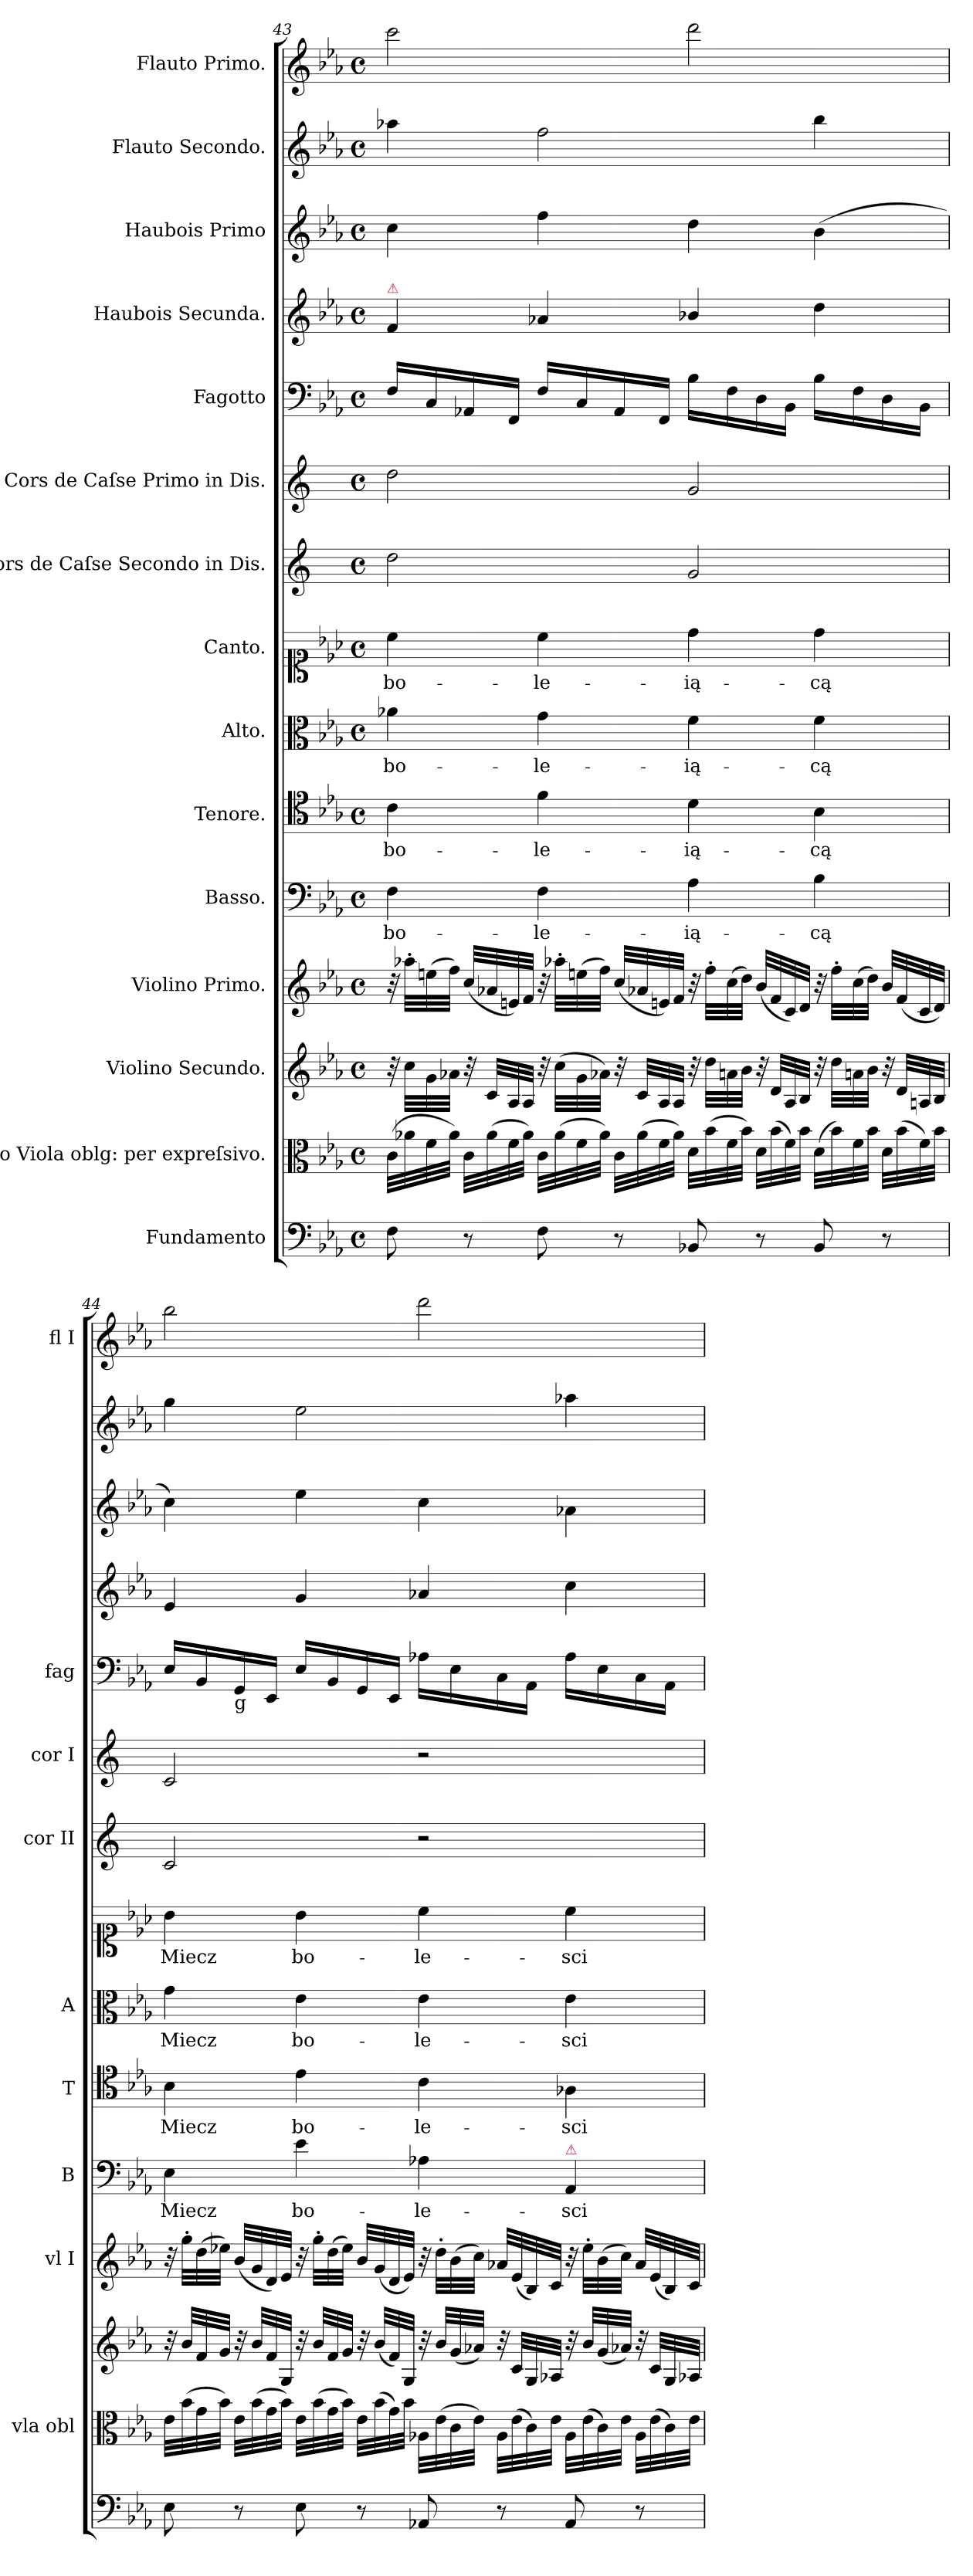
**kern	**kern	**kern	**kern	**kern	**text	**kern	**text	**kern	**text	**kern	**text	**kern	**kern	**kern	**kern	**kern	**kern	**kern
*part15	*part14	*part13	*part12	*part11	*part11	*part10	*part10	*part9	*part9	*part8	*part8	*part7	*part6	*part5	*part4	*part3	*part2	*part1
*staff15	*staff14	*staff13	*staff12	*staff11	*staff11	*staff10	*staff10	*staff9	*staff9	*staff8	*staff8	*staff7	*staff6	*staff5	*staff4	*staff3	*staff2	*staff1
*I"Fundamento	*I"Alto Viola oblg: per expreſsivo.	*I"Violino Secundo.	*I"Violino Primo.	*I"Basso.	*	*I"Tenore.	*	*I"Alto.	*	*I"Canto.	*	*I"Cors de Caſse Secondo in Dis.	*I"Cors de Caſse Primo in Dis.	*I"Fagotto	*I"Haubois Secunda.	*I"Haubois Primo	*I"Flauto Secondo.	*I"Flauto Primo.
*	*I'vla obl	*	*I'vl I	*I'B	*	*I'T	*	*I'A	*	*	*	*I'cor II	*I'cor I	*I'fag	*	*	*	*I'fl I
*clefF4	*clefC3	*clefG2	*clefG2	*clefF4	*	*clefC4	*	*clefC3	*	*clefC1	*	*clefG2	*clefG2	*clefF4	*clefG2	*clefG2	*clefG2	*clefG2
*	*	*	*	*	*	*	*	*	*	*	*	*ITrd-2c-3	*ITrd-2c-3	*	*	*	*	*
*k[b-e-a-]	*k[b-e-a-]	*k[b-e-a-]	*k[b-e-a-]	*k[b-e-a-]	*	*k[b-e-a-]	*	*k[b-e-a-]	*	*k[b-e-a-]	*	*k[b-e-a-]	*k[b-e-a-]	*k[b-e-a-]	*k[b-e-a-]	*k[b-e-a-]	*k[b-e-a-]	*k[b-e-a-]
*E-:	*E-:	*E-:	*E-:	*E-:	*	*E-:	*	*E-:	*	*E-:	*	*	*	*E-:	*E-:	*E-:	*E-:	*E-:
*M4/4	*M4/4	*M4/4	*M4/4	*M4/4	*	*M4/4	*	*M4/4	*	*M4/4	*	*M4/4	*M4/4	*M4/4	*M4/4	*M4/4	*M4/4	*M4/4
*met(c)	*met(c)	*met(c)	*met(c)	*met(c)	*	*met(c)	*	*met(c)	*	*met(c)	*	*met(c)	*met(c)	*met(c)	*met(c)	*met(c)	*met(c)	*met(c)
=43	=43	=43	=43	=43	=43	=43	=43	=43	=43	=43	=43	=43	=43	=43	=43	=43	=43	=43
!	!	!	!	!	!	!	!	!	!	!	!	!	!	!	!LO:TX:a:color=crimson:t=⚠	!	!	!
8F\	(32c\LLL	32r	32r	4F\	bo-	4c\	bo-	4a-X\	bo-	4cc\	bo-	2ff\	2ff\	16F/LL	4f/	4cc\	4aa-X\	2ccc\
.	32a-X\	32cc\LLL	32aa-X'\LLL	.	.	.	.	.	.	.	.	.	.	.	.	.	.	.
.	32f\	32g\	(32een\	.	.	.	.	.	.	.	.	.	.	16C/	.	.	.	.
.	32a-\JJJ)	32a-X\JJJ	32ff\JJJ)	.	.	.	.	.	.	.	.	.	.	.	.	.	.	.
8r	32c\LLL	32r	(32cc/LLL	.	.	.	.	.	.	.	.	.	.	16AA-X/	.	.	.	.
.	(32a-\	32c/LLL	32a-X/	.	.	.	.	.	.	.	.	.	.	.	.	.	.	.
.	32f\	32A-/	32en/)	.	.	.	.	.	.	.	.	.	.	16FF/JJ	.	.	.	.
.	32a-\JJJ)	32A-/JJJ	32f/JJJ	.	.	.	.	.	.	.	.	.	.	.	.	.	.	.
8F\	32c\LLL	32r	32r	4F\	-le-	4f\	-le-	4g\	-le-	4cc\	-le-	.	.	16F/LL	4a-X/	4ff\	2ff\	.
.	(32a-\	(32cc\LLL	32aa-X'\LLL	.	.	.	.	.	.	.	.	.	.	.	.	.	.	.
.	32f\	32g\	(32een\	.	.	.	.	.	.	.	.	.	.	16C/	.	.	.	.
.	32a-\JJJ)	32a-X\JJJ)	32ff\JJJ)	.	.	.	.	.	.	.	.	.	.	.	.	.	.	.
8r	32c\LLL	32r	(32cc/LLL	.	.	.	.	.	.	.	.	.	.	16AA-/	.	.	.	.
.	(32a-\	32c/LLL	32a-X/	.	.	.	.	.	.	.	.	.	.	.	.	.	.	.
.	32f\	32A-/	32en/)	.	.	.	.	.	.	.	.	.	.	16FF/JJ	.	.	.	.
.	32a-\JJJ)	32A-/JJJ	32f/JJJ	.	.	.	.	.	.	.	.	.	.	.	.	.	.	.
8BB-X/	32d\LLL	32r	32r	4A-\	-ią-	4d\	-ią-	4f\	-ią-	4dd\	-ią-	2b-/	2b-/	16B-\LL	4b-X/	4dd\	.	2ddd\
.	(32b-\	32dd\LLL	32ff'\LLL	.	.	.	.	.	.	.	.	.	.	.	.	.	.	.
.	32f\	32an\	(32cc\	.	.	.	.	.	.	.	.	.	.	16F\	.	.	.	.
.	32b-\JJJ)	32b-\JJJ	32dd\JJJ)	.	.	.	.	.	.	.	.	.	.	.	.	.	.	.
8r	32d\LLL	32r	(32b-/LLL	.	.	.	.	.	.	.	.	.	.	16D\	.	.	.	.
.	(32b-\	32d/LLL	32f/	.	.	.	.	.	.	.	.	.	.	.	.	.	.	.
.	32f\)	32A-/	32c/)	.	.	.	.	.	.	.	.	.	.	16BB-\JJ	.	.	.	.
.	32b-\JJJ	32B-/JJJ	32d/JJJ	.	.	.	.	.	.	.	.	.	.	.	.	.	.	.
8BB-/	(32d\LLL	32r	32r	4B-\	-cą	4B-\	-cą	4f\	-cą	4dd\	-cą	.	.	16B-\LL	4dd\	(4b-\	4bb-\	.
.	32b-\)	32dd\LLL	32ff'\LLL	.	.	.	.	.	.	.	.	.	.	.	.	.	.	.
.	32f\	32an\	(32cc\	.	.	.	.	.	.	.	.	.	.	16F\	.	.	.	.
.	32b-\JJJ	32b-\JJJ	32dd\JJJ)	.	.	.	.	.	.	.	.	.	.	.	.	.	.	.
8r	32d\LLL	32r	32b-/LLL	.	.	.	.	.	.	.	.	.	.	16D\	.	.	.	.
.	(32b-\	32d/LLL	(32f/	.	.	.	.	.	.	.	.	.	.	.	.	.	.	.
.	32f\)	32An/	32c/	.	.	.	.	.	.	.	.	.	.	16BB-\JJ	.	.	.	.
.	32b-\JJJ	32B-/JJJ	32d/JJJ)	.	.	.	.	.	.	.	.	.	.	.	.	.	.	.
=44	=44	=44	=44	=44	=44	=44	=44	=44	=44	=44	=44	=44	=44	=44	=44	=44	=44	=44
8E-\	32e-\LLL	32r	32r	4E-\	Miecz	4B-\	Miecz	4g\	Miecz	4b-\	Miecz	2e-/	2e-/	16E-/LL	4e-/	4cc\)	4gg\	2bb-\
.	(32b-\	32b-/LLL	32gg'\LLL	.	.	.	.	.	.	.	.	.	.	.	.	.	.	.
.	32g\	32f/	(32dd\	.	.	.	.	.	.	.	.	.	.	16BB-/	.	.	.	.
.	32b-\JJJ)	32g/JJJ	32ee-X\JJJ)	.	.	.	.	.	.	.	.	.	.	.	.	.	.	.
!	!	!	!	!	!	!	!	!	!	!	!	!	!	!LO:TX:b:t=g	!	!	!	!
8r	32e-\LLL	32r	(32b-/LLL	.	.	.	.	.	.	.	.	.	.	16GG/	.	.	.	.
.	(32b-\	32b-/LLL	32g/	.	.	.	.	.	.	.	.	.	.	.	.	.	.	.
.	32g\	32f/	32d/)	.	.	.	.	.	.	.	.	.	.	16EE-/JJ	.	.	.	.
.	32b-\JJJ)	32G/JJJ	32e-/JJJ	.	.	.	.	.	.	.	.	.	.	.	.	.	.	.
8E-\	32e-\LLL	32r	32r	4e-\	bo-	4e-\	bo-	4e-\	bo-	4b-\	bo-	.	.	16E-/LL	4g/	4ee-\	2ee-\	.
.	(32b-\	32b-/LLL	32gg'\LLL	.	.	.	.	.	.	.	.	.	.	.	.	.	.	.
.	32g\	32f/	(32dd\	.	.	.	.	.	.	.	.	.	.	16BB-/	.	.	.	.
.	32b-\JJJ)	32g/JJJ	32ee-\JJJ)	.	.	.	.	.	.	.	.	.	.	.	.	.	.	.
8r	32e-\LLL	32r	32b-/LLL	.	.	.	.	.	.	.	.	.	.	16GG/	.	.	.	.
.	(32b-\	(32b-/LLL	(32g/	.	.	.	.	.	.	.	.	.	.	.	.	.	.	.
.	32g\)	32f/)	32d/	.	.	.	.	.	.	.	.	.	.	16EE-/JJ	.	.	.	.
.	32b-\JJJ	32G/JJJ	32e-/JJJ)	.	.	.	.	.	.	.	.	.	.	.	.	.	.	.
8AA-X/	32A-X\LLL	32r	32r	4A-X\	-le-	4c\	-le-	4e-\	-le-	4cc\	-le-	2r	2r	16A-X\LL	4a-X/	4cc\	.	2ddd\
.	(32e-\	32b-/LLL	32dd'\LLL	.	.	.	.	.	.	.	.	.	.	.	.	.	.	.
.	32c\	(32g/	(32b-\	.	.	.	.	.	.	.	.	.	.	16E-\	.	.	.	.
.	32e-\JJJ)	32a-X/JJJ)	32cc\JJJ)	.	.	.	.	.	.	.	.	.	.	.	.	.	.	.
8r	32A-\LLL	32r	32a-X/LLL	.	.	.	.	.	.	.	.	.	.	16C\	.	.	.	.
.	(32e-\	32c/LLL	(32e-/	.	.	.	.	.	.	.	.	.	.	.	.	.	.	.
.	32c\)	32G/	32B-/)	.	.	.	.	.	.	.	.	.	.	16AA-\JJ	.	.	.	.
.	32e-\JJJ	32A-X/JJJ	32c/JJJ	.	.	.	.	.	.	.	.	.	.	.	.	.	.	.
!	!	!	!	!LO:TX:a:color=crimson:t=⚠	!	!	!	!	!	!	!	!	!	!	!	!	!	!
8AA-/	32A-\LLL	32r	32r	4AA-/	-sci	4A-X\	-sci	4e-\	-sci	4cc\	-sci	.	.	16A-\LL	4cc\	4a-X\	4aa-X\	.
.	(32e-\	32b-/LLL	32ee-'\LLL	.	.	.	.	.	.	.	.	.	.	.	.	.	.	.
.	32c\)	(32g/	(32b-\	.	.	.	.	.	.	.	.	.	.	16E-\	.	.	.	.
.	32e-\JJJ	32a-X/JJJ)	32cc\JJJ)	.	.	.	.	.	.	.	.	.	.	.	.	.	.	.
8r	32A-\LLL	32r	32a-/LLL	.	.	.	.	.	.	.	.	.	.	16C\	.	.	.	.
.	(32e-\	32c/LLL	(32e-/	.	.	.	.	.	.	.	.	.	.	.	.	.	.	.
.	32c\)	32G/	32B-/)	.	.	.	.	.	.	.	.	.	.	16AA-\JJ	.	.	.	.
.	32e-\JJJ	32A-X/JJJ	32c/JJJ	.	.	.	.	.	.	.	.	.	.	.	.	.	.	.
=	=	=	=	=	=	=	=	=	=	=	=	=	=	=	=	=	=	=
*-	*-	*-	*-	*-	*-	*-	*-	*-	*-	*-	*-	*-	*-	*-	*-	*-	*-	*-
